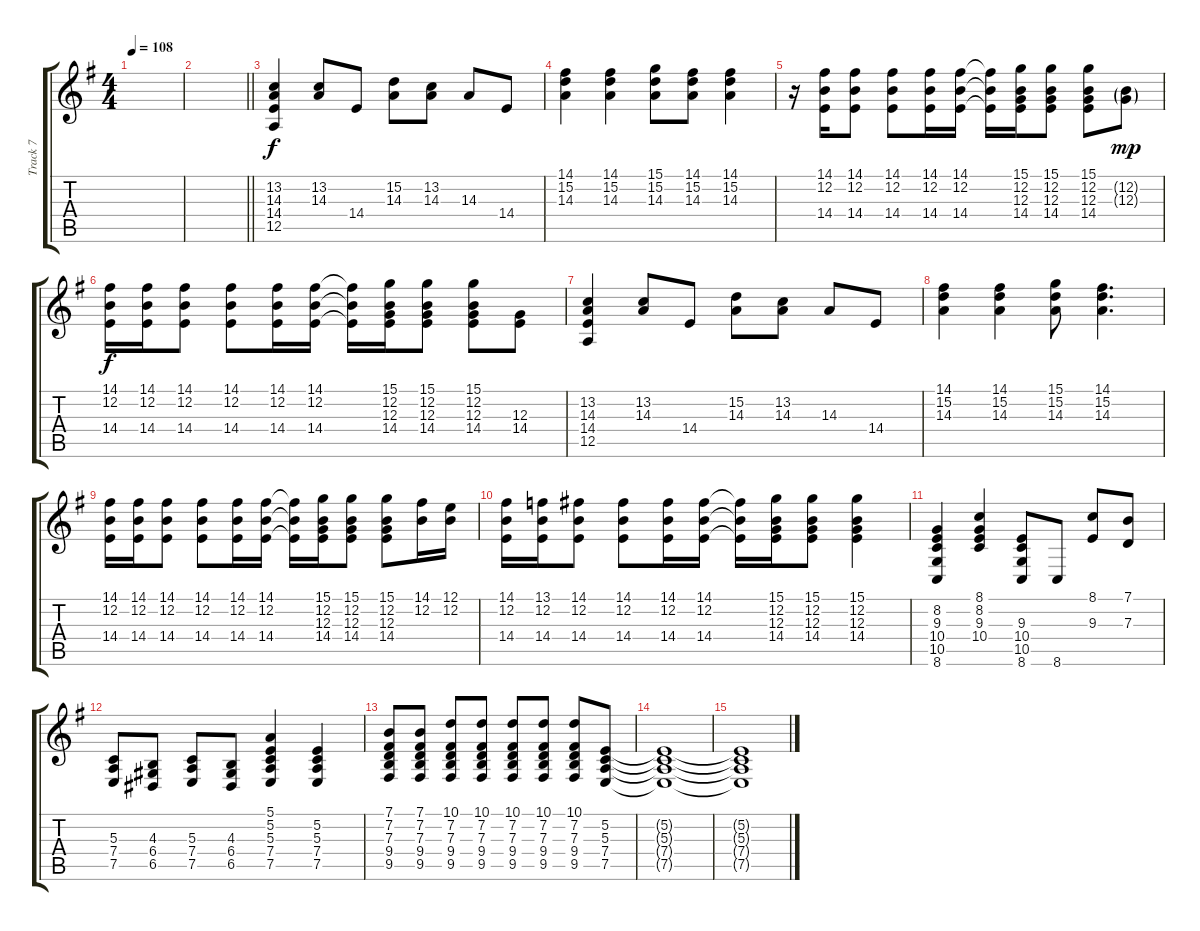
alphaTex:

\track ("Track 7" "Track 7") {instrument acousticgrandpiano}
\staff {score tabs}
\tuning (E4 B3 G3 D3 A2 E2) {hide}
\ts (4 4)
\tempo 108
\clef g2
\ks g
|
\barLineRight lightlight
|
(13.2 14.3 14.4 12.5).4 (13.2 14.3).8 14.4.8 (15.2 14.3).8 (13.2 14.3).8 14.3.8 14.4.8 |
(14.1 15.2 14.3).4 (14.1 15.2 14.3).4 (15.1 15.2 14.3).8 (14.1 15.2 14.3).8 (14.1 15.2 14.3).4 |
r.16 (14.1 12.2 14.4).16 (14.1 12.2 14.4).8 (14.1 12.2 14.4).8 (14.1 12.2 14.4).16 (14.1 12.2 14.4).16 (14.1{t} 12.2{t} 14.4{t}).16 (15.1 12.2 12.3 14.4).16 (15.1 12.2 12.3 14.4).8 (15.1 12.2 12.3 14.4).8 (12.2{g} 12.3{g}).8{dy mp} |
(14.1 12.2 14.4).16{dy f} (14.1 12.2 14.4).16 (14.1 12.2 14.4).8 (14.1 12.2 14.4).8 (14.1 12.2 14.4).16 (14.1 12.2 14.4).16 (14.1{t} 12.2{t} 14.4{t}).16 (15.1 12.2 12.3 14.4).16 (15.1 12.2 12.3 14.4).8 (15.1 12.2 12.3 14.4).8 (12.3 14.4).8 |
(13.2 14.3 14.4 12.5).4 (13.2 14.3).8 14.4.8 (15.2 14.3).8 (13.2 14.3).8 14.3.8 14.4.8 |
(14.1 15.2 14.3).4 (14.1 15.2 14.3).4 (15.1 15.2 14.3).8 (14.1 15.2 14.3).4{d} |
(14.1 12.2 14.4).16 (14.1 12.2 14.4).16 (14.1 12.2 14.4).8 (14.1 12.2 14.4).8 (14.1 12.2 14.4).16 (14.1 12.2 14.4).16 (14.1{t} 12.2{t} 14.4{t}).16 (15.1 12.2 12.3 14.4).16 (15.1 12.2 12.3 14.4).8 (15.1 12.2 12.3 14.4).8 (14.1 12.2).16 (12.1 12.2).16 |
(14.1 12.2 14.4).16 (13.1 12.2 14.4).16 (14.1 12.2 14.4).8 (14.1 12.2 14.4).8 (14.1 12.2 14.4).16 (14.1 12.2 14.4).16 (14.1{t} 12.2{t} 14.4{t}).16 (15.1 12.2 12.3 14.4).16 (15.1 12.2 12.3 14.4).8 (15.1 12.2 12.3 14.4).4 |
(8.2 9.3 10.4 10.5 8.6).4 (8.1 8.2 9.3 10.4).4 (9.3 10.4 10.5 8.6).8 8.6.8 (8.1 9.3).8 (7.1 7.3).8 |
(5.3 7.4 7.5).8 (4.3 6.4 6.5).8 (5.3 7.4 7.5).8 (4.3 6.4 6.5).8 (5.1 5.2 5.3 7.4 7.5).4 (5.2 5.3 7.4 7.5).4 |
(7.1 7.2 7.3 9.4 9.5).8 (7.1 7.2 7.3 9.4 9.5).8 (10.1 7.2 7.3 9.4 9.5).8 (10.1 7.2 7.3 9.4 9.5).8 (10.1 7.2 7.3 9.4 9.5).8 (10.1 7.2 7.3 9.4 9.5).8 (10.1 7.2 7.3 9.4 9.5).8 (5.2 5.3 7.4 7.5).8 |
(5.2{t} 5.3{t} 7.4{t} 7.5{t}).1 |
(5.2{t} 5.3{t} 7.4{t} 7.5{t}).1
